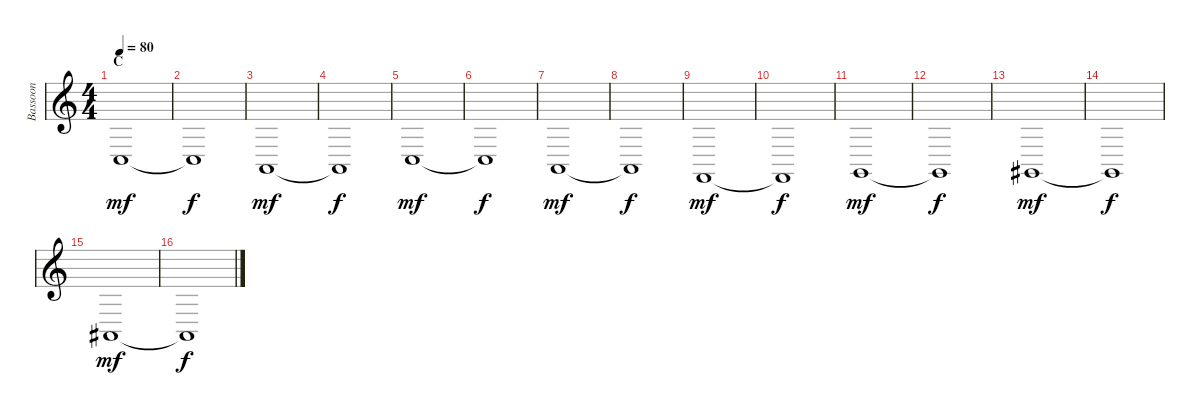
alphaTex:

\track ("Bassoon" "Bassoon") {instrument bassoon}
\staff {score}
\tuning (E4 B3 G3 D3 A2 E2) {hide}
\ts (4 4)
\section ("" "C")
\tempo 80
\clef g2
\ks c
3.5.1{dy mf} |
3.5{t}.1{dy f} |
0.5.1{dy mf} |
0.5{t}.1{dy f} |
3.5.1{dy mf} |
3.5{t}.1{dy f} |
0.5.1{dy mf} |
0.5{t}.1{dy f} |
1.6.1{dy mf} |
1.6{t}.1{dy f} |
3.6.1{dy mf} |
3.6{t}.1{dy f} |
4.6.1{dy mf} |
4.6{t}.1{dy f} |
1.5.1{dy mf} |
1.5{t}.1{dy f}
